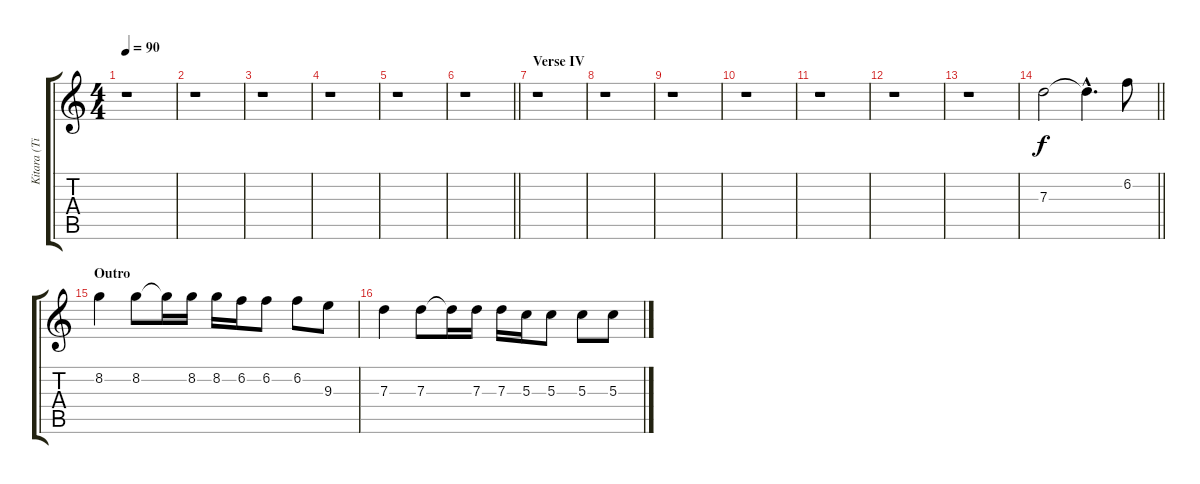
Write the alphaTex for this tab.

\track ("Kitara (Timo Rautiainen)" "Kitara (Ti") {instrument distortionguitar}
\staff {score tabs}
\tuning (E4 B3 G3 D3 A2 E2) {hide}
\ts (4 4)
\tempo 90
\clef g2
\ks c
r.1{dy f} |
r.1 |
r.1 |
r.1 |
r.1 |
\barLineRight lightlight
r.1 |
\section ("" "Verse IV")
r.1 |
r.1 |
r.1 |
r.1 |
r.1 |
r.1 |
r.1 |
\barLineRight lightlight
7.3.2 7.3{hac t}.4{d} 6.2.8 |
\section ("" "Outro")
8.2.4 8.2.8 8.2{t}.16 8.2.16 8.2.16 6.2.16 6.2.8 6.2.8 9.3.8 |
7.3.4 7.3.8 7.3{t}.16 7.3.16 7.3.16 5.3.16 5.3.8 5.3.8 5.3.8
